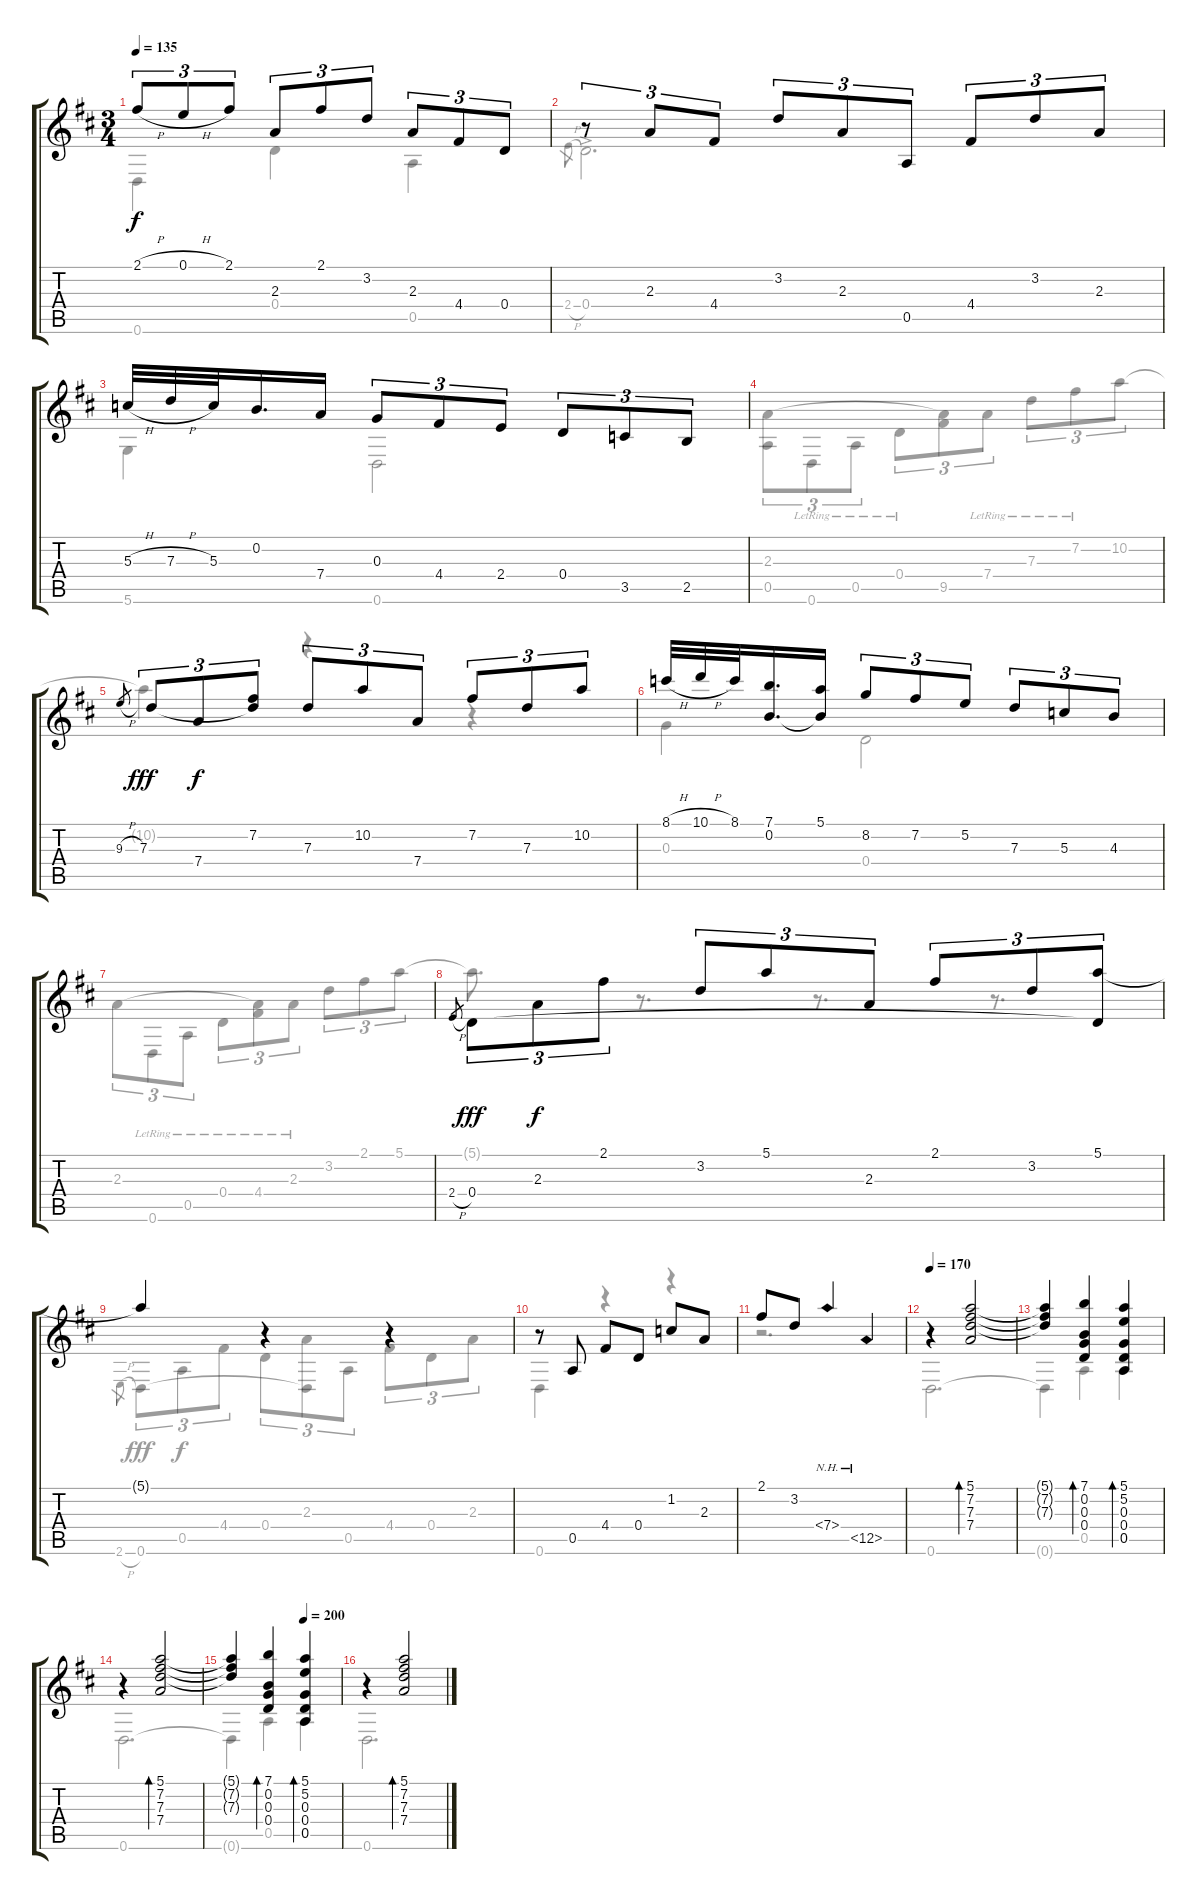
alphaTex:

\track "" {instrument acousticguitarnylon}
\staff {score tabs}
\tuning (E4 B3 G3 D3 A2 D2) {hide}
\voice
\ts (3 4)
\tempo 135
\clef g2
\ks d
2.1{h}.8{tu (3 2) dy f} 0.1{h}.8{tu (3 2)} 2.1.8{tu (3 2)} 2.3.8{tu (3 2)} 2.1.8{tu (3 2)} 3.2.8{tu (3 2)} 2.3.8{tu (3 2)} 4.4.8{tu (3 2)} 0.4.8{tu (3 2)} |
r.8{tu (3 2)} 2.3.8{tu (3 2)} 4.4.8{tu (3 2)} 3.2.8{tu (3 2)} 2.3.8{tu (3 2)} 0.5.8{tu (3 2)} 4.4.8{tu (3 2)} 3.2.8{tu (3 2)} 2.3.8{tu (3 2)} |
5.3{h}.32 7.3{h}.32 5.3.32 0.2.16{d beam merge} 7.4.16 0.3.8{tu (3 2)} 4.4.8{tu (3 2)} 2.4.8{tu (3 2)} 0.4.8{tu (3 2)} 3.5.8{tu (3 2)} 2.5.8{tu (3 2)} |
|
9.3{h}.8{gr} 7.3.8{tu (3 2) dy fff} 7.4.8{tu (3 2) dy f} (7.2 7.3{t}).8{tu (3 2)} 7.3.8{tu (3 2)} 10.2.8{tu (3 2)} 7.4.8{tu (3 2)} 7.2.8{tu (3 2)} 7.3.8{tu (3 2)} 10.2.8{tu (3 2)} |
8.1{h}.32 10.1{h}.32 8.1.32 (7.1 0.2).16{d} (5.1 0.2{t}).16 8.2.8{tu (3 2)} 7.2.8{tu (3 2)} 5.2.8{tu (3 2)} 7.3.8{tu (3 2)} 5.3.8{tu (3 2)} 4.3.8{tu (3 2)} |
|
2.4{h}.8{gr} 0.4.8{tu (3 2) dy fff beam Down} 2.3.8{tu (3 2) dy f beam Down} 2.1.8{tu (3 2) beam Down} 3.2.8{tu (3 2)} 5.1.8{tu (3 2)} 2.3.8{tu (3 2)} 2.1.8{tu (3 2)} 3.2.8{tu (3 2)} (5.1 0.4{t}).8{tu (3 2)} |
5.1{t}.4 r.4 r.4 |
r.8 0.5.8 4.4.8 0.4.8 1.2.8 2.3.8 |
2.1.8 3.2.8 7.4{nh}.4 12.5{nh}.4 |
\tempo 170
r.4 (5.1 7.2 7.3 7.4).2{bd 60} |
(5.1{t} 7.2{t} 7.3{t}).4 (7.1 0.2 0.3 0.4).4{bd 120} (5.1 5.2 0.3 0.4 0.5).4{bd 60} |
r.4 (5.1 7.2 7.3 7.4).2{bd 60} |
\tempo (200 0.6666666666666666)
(5.1{t} 7.2{t} 7.3{t}).4 (7.1 0.2 0.3 0.4).4{bd 120} (5.1 5.2 0.3 0.4 0.5).4{bd 60} |
r.4 (5.1 7.2 7.3 7.4).2{bd 60}
\voice
\clef g2
\ottava regular
\simile none
\ks d
0.6.4{dy f} 0.4.4 0.5.4 |
2.4{h}.8{gr} 0.4{ac}.2{d} |
5.6.4 0.6.2 |
(2.3 0.5).8{tu (3 2)} 0.6{lr}.8{tu (3 2)} 0.5{lr}.8{tu (3 2)} 0.4{lr}.8{tu (3 2)} (2.3{t} 9.5).8{tu (3 2)} 7.4{lr}.8{tu (3 2)} 7.3{lr}.8{tu (3 2)} 7.2{lr}.8{tu (3 2)} 10.2.8{tu (3 2)} |
10.2{t}.4 r.4 r.4 |
0.3.4 0.4.2 |
2.3.8{tu (3 2)} 0.6{lr}.8{tu (3 2)} 0.5{lr}.8{tu (3 2)} 0.4{lr}.8{tu (3 2)} (2.3{t} 4.4{lr}).8{tu (3 2)} 2.3{lr}.8{tu (3 2)} 3.2.8{tu (3 2)} 2.1.8{tu (3 2)} 5.1.8{tu (3 2)} |
5.1{t}.8{d} r.8{d} r.8{d} r.8{d} |
2.6{h}.8{gr} 0.6.8{tu (3 2) dy fff} 0.5.8{tu (3 2) dy f} 4.4.8{tu (3 2)} 0.4.8{tu (3 2)} (2.3 0.6{t}).8{tu (3 2)} 0.5.8{tu (3 2)} 4.4.8{tu (3 2)} 0.4.8{tu (3 2)} 2.3.8{tu (3 2)} |
0.6.4 r.4 r.4 |
r.2{d} |
0.6.2{d} |
0.6{t}.4 0.5.4 0.5.4 |
0.6.2{d} |
0.6{t}.4 0.5.4 0.5.4 |
0.6.2{d}
